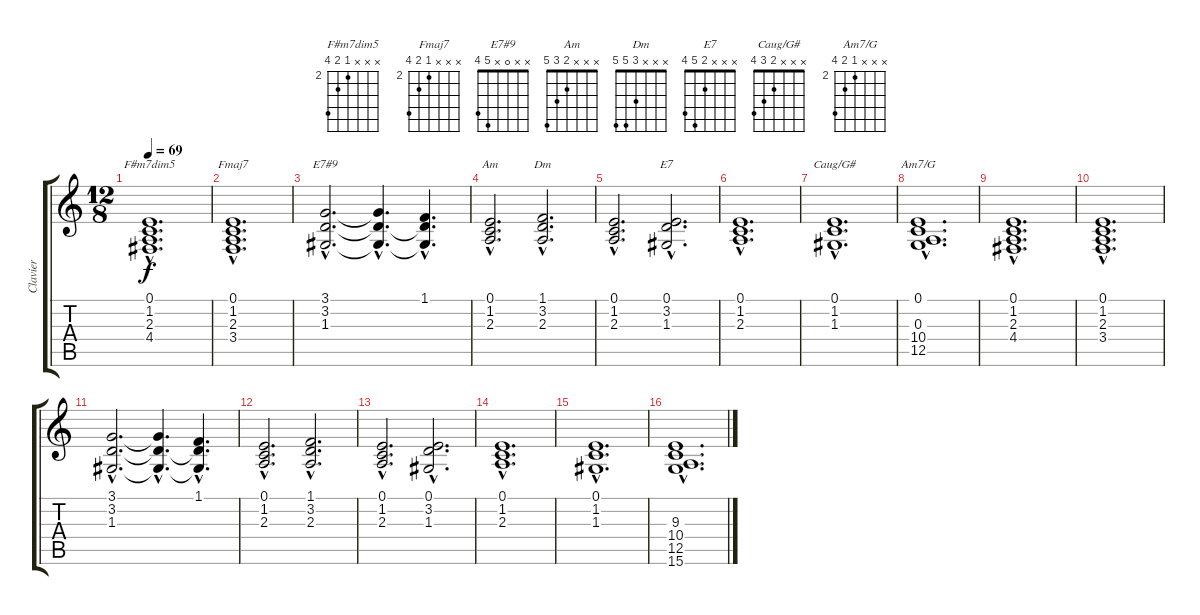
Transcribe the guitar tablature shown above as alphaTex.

\track ("Clavier" "Clavier") {instrument synthstrings1}
\staff {score tabs}
\tuning (E4 B3 G3 D3 A2 E2) {hide}
\chord ("F#m7dim5" x x x 2 3 5) {firstfret 2}
\chord ("Fmaj7" x x x 2 3 5) {firstfret 2}
\chord ("E7#9" x x 0 x 5 4)
\chord ("Am" x x x 2 3 5)
\chord ("Dm" x x x 3 5 5)
\chord ("E7" x x x 2 5 4)
\chord ("Caug/G#" x x x 2 3 4)
\chord ("Am7/G" x x x 2 3 5) {firstfret 2}
\ts (12 8)
\tempo 69
\clef g2
\ks c
(0.1{hac} 1.2{hac} 2.3{hac} 4.4{hac}).1{d ch "F#m7dim5" dy f} |
(0.1{hac} 1.2{hac} 2.3{hac} 3.4{hac}).1{d ch "Fmaj7"} |
(3.1{hac} 3.2{hac} 1.3{hac}).2{d ch "E7#9"} (3.1{hac t} 3.2{hac t} 1.3{hac t}).4{d} (1.1{hac} 3.2{hac t} 1.3{hac t}).4{d} |
(0.1{hac} 1.2{hac} 2.3{hac}).2{d ch "Am"} (1.1{hac} 3.2{hac} 2.3{hac}).2{d ch "Dm"} |
(0.1{hac} 1.2{hac} 2.3{hac}).2{d} (0.1{hac} 3.2{hac} 1.3{hac}).2{d ch "E7"} |
(0.1{hac} 1.2{hac} 2.3{hac}).1{d} |
(0.1{hac} 1.2{hac} 1.3{hac}).1{d ch "Caug/G#"} |
(0.1{hac} 0.3{hac} 10.4{hac} 12.5{hac}).1{d ch "Am7/G"} |
(0.1{hac} 1.2{hac} 2.3{hac} 4.4{hac}).1{d} |
(0.1{hac} 1.2{hac} 2.3{hac} 3.4{hac}).1{d} |
(3.1{hac} 3.2{hac} 1.3{hac}).2{d} (3.1{hac t} 3.2{hac t} 1.3{hac t}).4{d} (1.1{hac} 3.2{hac t} 1.3{hac t}).4{d} |
(0.1{hac} 1.2{hac} 2.3{hac}).2{d} (1.1{hac} 3.2{hac} 2.3{hac}).2{d} |
(0.1{hac} 1.2{hac} 2.3{hac}).2{d} (0.1{hac} 3.2{hac} 1.3{hac}).2{d} |
(0.1{hac} 1.2{hac} 2.3{hac}).1{d} |
(0.1{hac} 1.2{hac} 1.3{hac}).1{d} |
(9.3{hac} 10.4{hac} 12.5{hac} 15.6{hac}).1{d}
